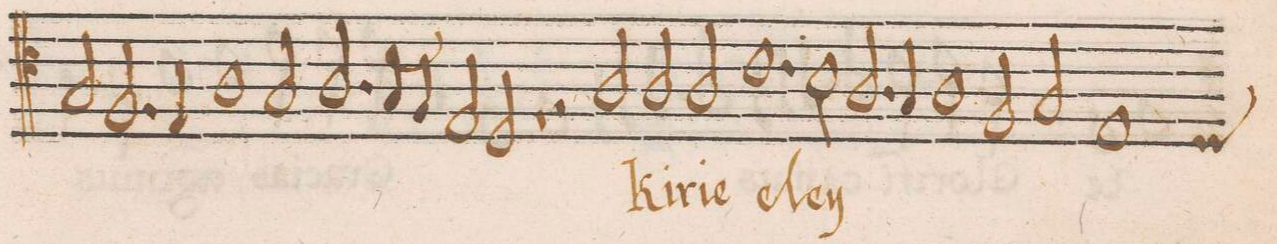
**kern	**text
*I"TENOR	*
*clefC4	*
*k[]	*
*met(C|)	*
*M2/1	*
2G/	-le-
2.F/	.
=43-	=43-
4E/	.
1A	.
2G/	-y-
=44-	=44-
2.A/	-son
*	*Xij
8G/L	.
8F/J	.
2E/	.
2D/	.
=45-	=45-
1rF	.
2rF	.
2A/	ki-
=46-	=46-
2A/	-ri-
2A/	-e
1.c	e-
=47-	=47-
2B\	-ley-
2.A/	.
4G/	.
=48-	=48-
1A	.
2F/	.
2G/	.
=49-	=49-
*custos:D	*
1E	.
*-	*-
